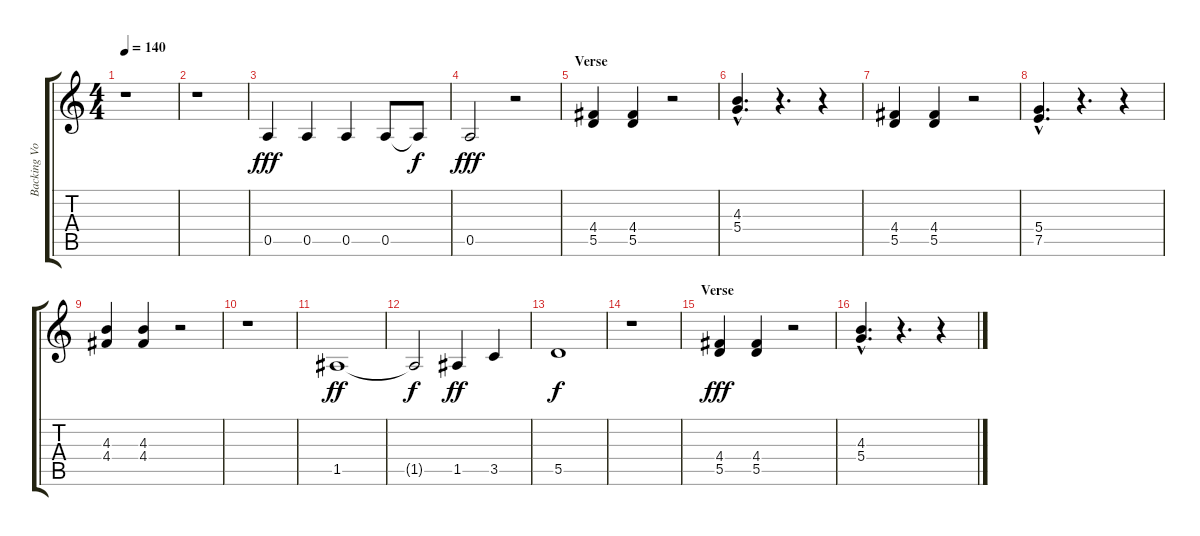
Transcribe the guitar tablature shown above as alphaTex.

\track ("Backing Vocals" "Backing Vo") {instrument acousticguitarnylon}
\staff {score tabs}
\tuning (E4 B3 G3 D3 A2 E2) {hide}
\ts (4 4)
\tempo 140
\clef g2
\ks c
r.1{dy fff} |
r.1 |
0.5.4 0.5.4 0.5.4 0.5.8 0.5{t}.8{dy f} |
0.5.2{dy fff} r.2 |
\section ("" "Verse")
(4.4 5.5).4 (4.4 5.5).4 r.2 |
(4.3{hac} 5.4{hac}).4{d} r.4{d} r.4 |
(4.4 5.5).4 (4.4 5.5).4 r.2 |
(5.4{hac} 7.5{hac}).4{d} r.4{d} r.4 |
(4.3 4.4).4 (4.3 4.4).4 r.2 |
r.1 |
1.5.1{dy ff} |
1.5{t}.2{dy f} 1.5.4{dy ff} 3.5.4 |
5.5.1{dy f} |
r.1 |
\section ("" "Verse")
(4.4 5.5).4{dy fff} (4.4 5.5).4 r.2 |
(4.3{hac} 5.4{hac}).4{d} r.4{d} r.4
